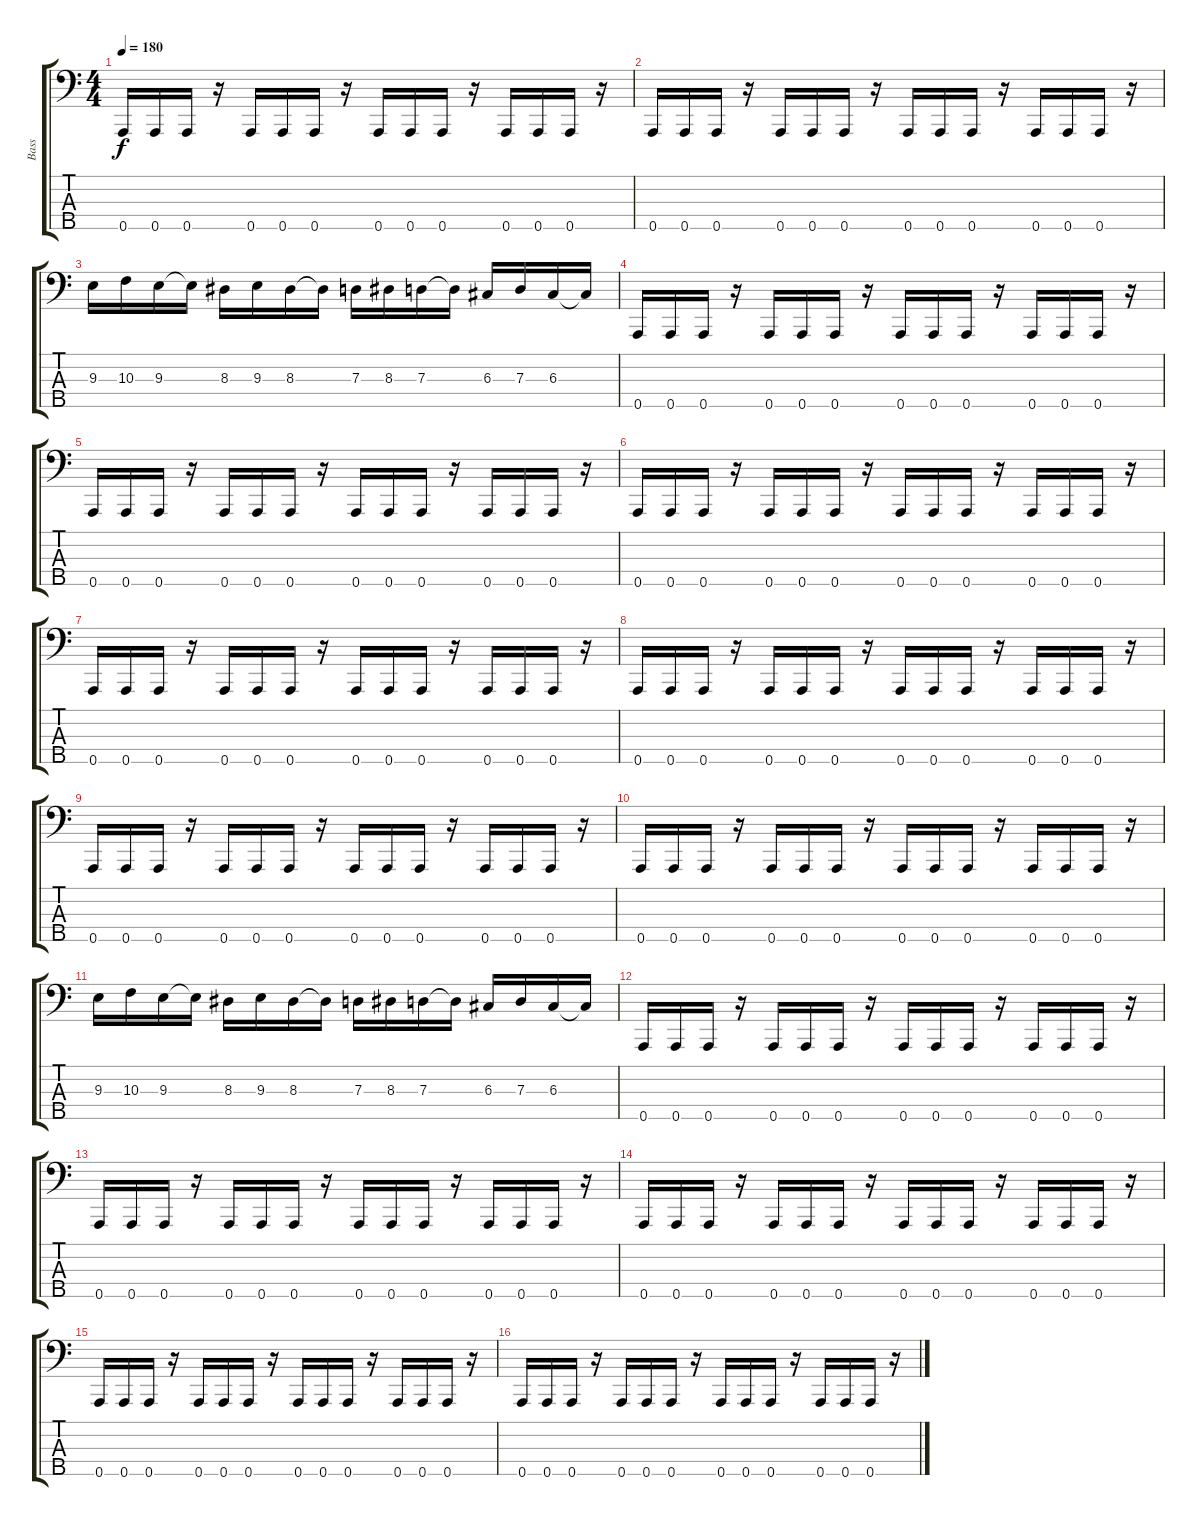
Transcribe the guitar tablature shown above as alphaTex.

\track ("Bass" "Bass") {instrument electricbassfinger}
\staff {score tabs}
\tuning (F2 C2 G1 D1 A0) {hide}
\ts (4 4)
\tempo 180
\clef f4
\ks c
0.5.16{dy f} 0.5.16 0.5.16 r.16 0.5.16 0.5.16 0.5.16 r.16 0.5.16 0.5.16 0.5.16 r.16 0.5.16 0.5.16 0.5.16 r.16 |
0.5.16 0.5.16 0.5.16 r.16 0.5.16 0.5.16 0.5.16 r.16 0.5.16 0.5.16 0.5.16 r.16 0.5.16 0.5.16 0.5.16 r.16 |
9.3.16 10.3.16 9.3.16 9.3{t}.16 8.3.16 9.3.16 8.3.16 8.3{t}.16 7.3.16 8.3.16 7.3.16 7.3{t}.16 6.3.16 7.3.16 6.3.16 6.3{t}.16 |
0.5.16 0.5.16 0.5.16 r.16 0.5.16 0.5.16 0.5.16 r.16 0.5.16 0.5.16 0.5.16 r.16 0.5.16 0.5.16 0.5.16 r.16 |
0.5.16 0.5.16 0.5.16 r.16 0.5.16 0.5.16 0.5.16 r.16 0.5.16 0.5.16 0.5.16 r.16 0.5.16 0.5.16 0.5.16 r.16 |
0.5.16 0.5.16 0.5.16 r.16 0.5.16 0.5.16 0.5.16 r.16 0.5.16 0.5.16 0.5.16 r.16 0.5.16 0.5.16 0.5.16 r.16 |
0.5.16 0.5.16 0.5.16 r.16 0.5.16 0.5.16 0.5.16 r.16 0.5.16 0.5.16 0.5.16 r.16 0.5.16 0.5.16 0.5.16 r.16 |
0.5.16 0.5.16 0.5.16 r.16 0.5.16 0.5.16 0.5.16 r.16 0.5.16 0.5.16 0.5.16 r.16 0.5.16 0.5.16 0.5.16 r.16 |
0.5.16 0.5.16 0.5.16 r.16 0.5.16 0.5.16 0.5.16 r.16 0.5.16 0.5.16 0.5.16 r.16 0.5.16 0.5.16 0.5.16 r.16 |
0.5.16 0.5.16 0.5.16 r.16 0.5.16 0.5.16 0.5.16 r.16 0.5.16 0.5.16 0.5.16 r.16 0.5.16 0.5.16 0.5.16 r.16 |
9.3.16 10.3.16 9.3.16 9.3{t}.16 8.3.16 9.3.16 8.3.16 8.3{t}.16 7.3.16 8.3.16 7.3.16 7.3{t}.16 6.3.16 7.3.16 6.3.16 6.3{t}.16 |
0.5.16 0.5.16 0.5.16 r.16 0.5.16 0.5.16 0.5.16 r.16 0.5.16 0.5.16 0.5.16 r.16 0.5.16 0.5.16 0.5.16 r.16 |
0.5.16 0.5.16 0.5.16 r.16 0.5.16 0.5.16 0.5.16 r.16 0.5.16 0.5.16 0.5.16 r.16 0.5.16 0.5.16 0.5.16 r.16 |
0.5.16 0.5.16 0.5.16 r.16 0.5.16 0.5.16 0.5.16 r.16 0.5.16 0.5.16 0.5.16 r.16 0.5.16 0.5.16 0.5.16 r.16 |
0.5.16 0.5.16 0.5.16 r.16 0.5.16 0.5.16 0.5.16 r.16 0.5.16 0.5.16 0.5.16 r.16 0.5.16 0.5.16 0.5.16 r.16 |
0.5.16 0.5.16 0.5.16 r.16 0.5.16 0.5.16 0.5.16 r.16 0.5.16 0.5.16 0.5.16 r.16 0.5.16 0.5.16 0.5.16 r.16
